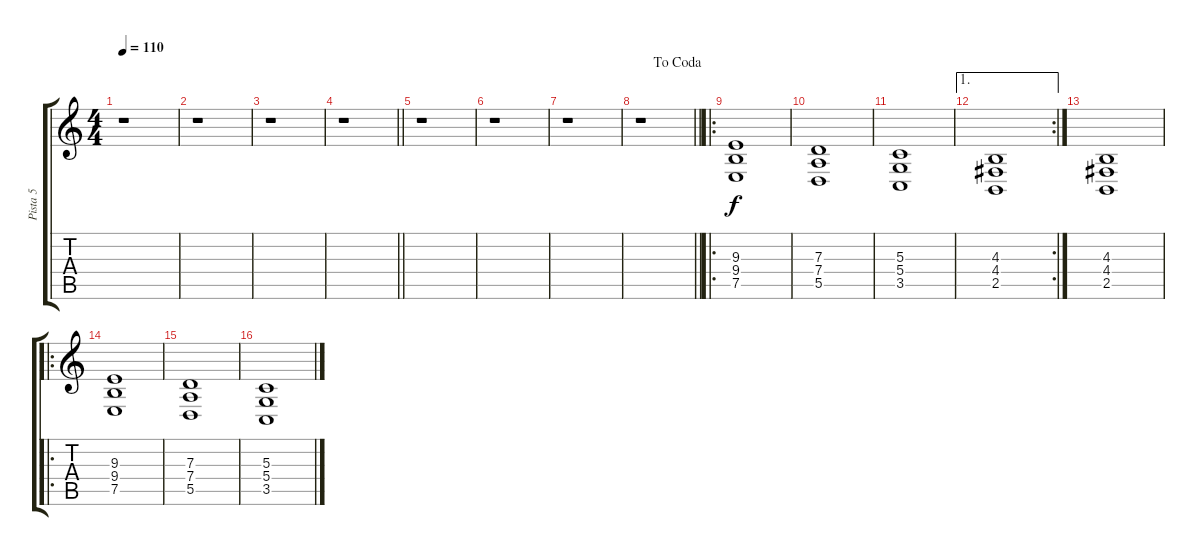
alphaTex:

\track ("Pista 5" "Pista 5") {instrument synthstrings2}
\staff {score tabs}
\tuning (E4 B3 G3 D3 A2 E2) {hide}
\ts (4 4)
\tempo 110
\clef g2
\ks c
r.1{dy f} |
r.1 |
r.1 |
\barLineRight lightlight
r.1 |
r.1 |
r.1 |
r.1 |
\jump dacoda
\barLineRight lightlight
r.1 |
\ro
(9.3 9.4 7.5).1{volume 12} |
(7.3 7.4 5.5).1 |
(5.3 5.4 3.5).1 |
\ae 1
\rc 2
(4.3 4.4 2.5).1 |
(4.3 4.4 2.5).1 |
\ro
(9.3 9.4 7.5).1{volume 12} |
(7.3 7.4 5.5).1 |
(5.3 5.4 3.5).1
